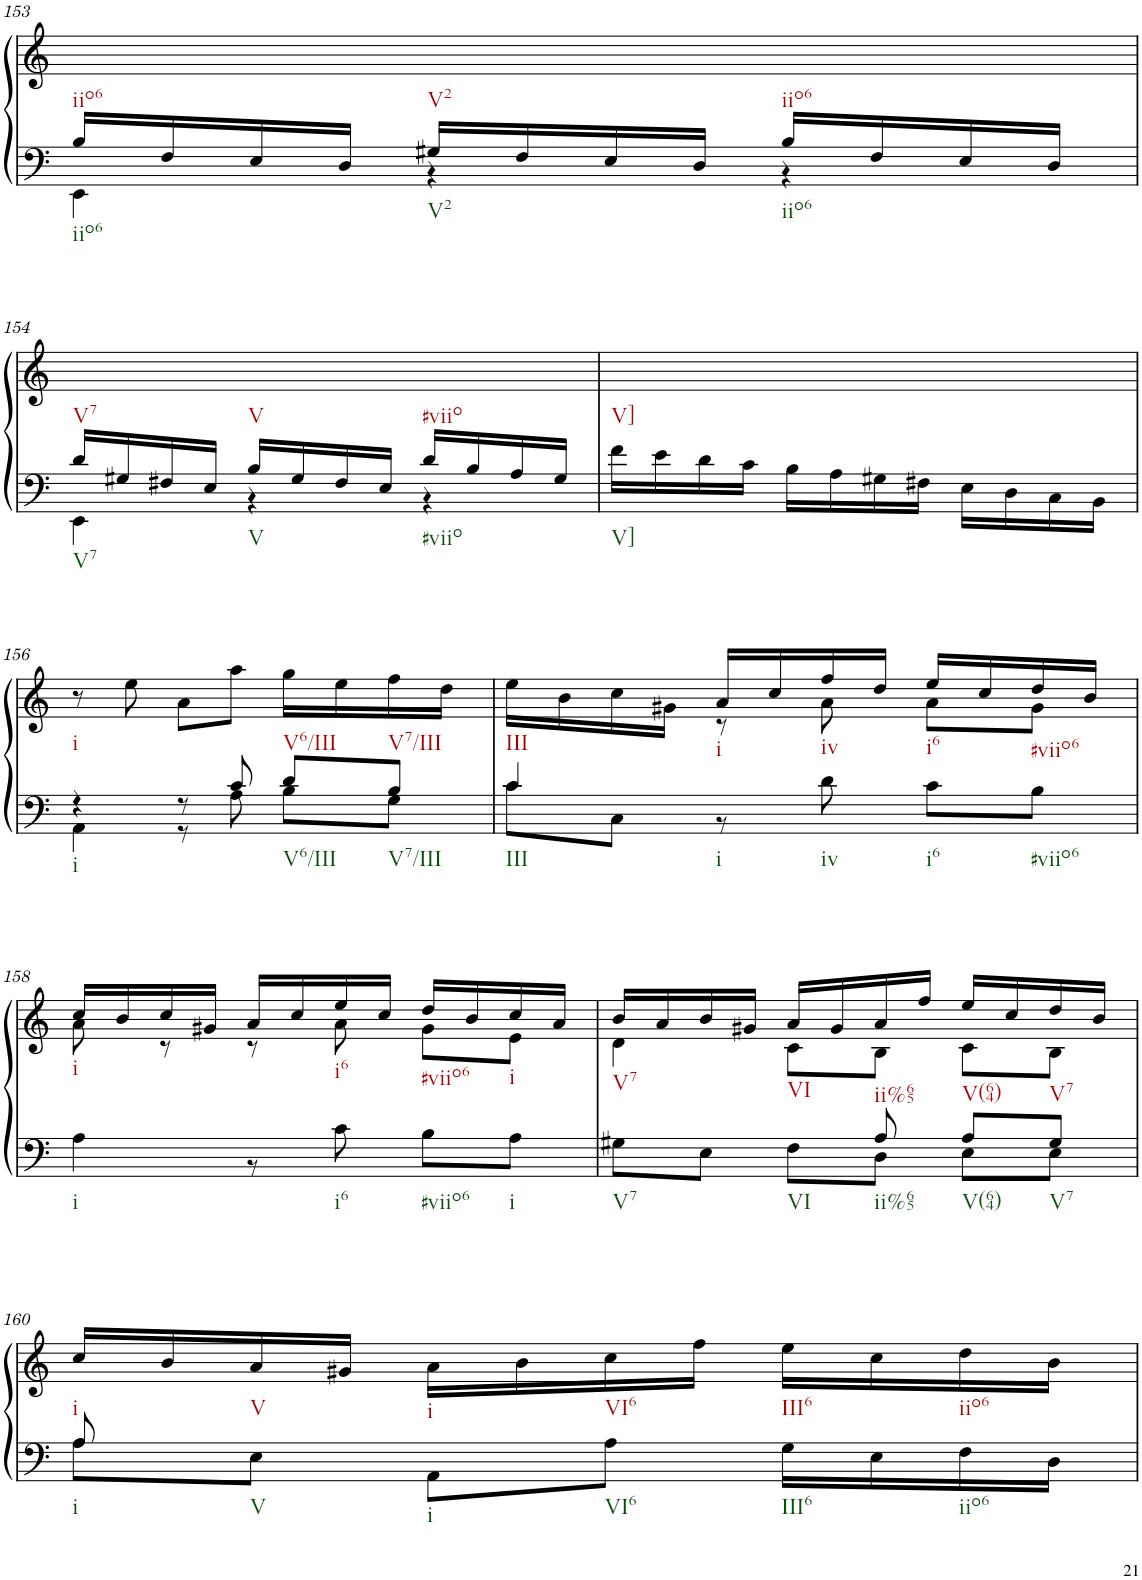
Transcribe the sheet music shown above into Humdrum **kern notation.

**kern	**kern
*part1	*part1
*staff2	*staff1
*I"Klavier linke Hand	*
!!LO:PB:g=z
*clefF4	*clefG2
*k[]	*k[]
*M3/4	*M3/4
=153	=153
*^	*
16B/LL	4EE\	2.ryy
16F/	.	.
16E/	.	.
16D/JJ	.	.
16G#X/LL	4r	.
16F/	.	.
16E/	.	.
16D/JJ	.	.
16B/LL	4r	.
16F/	.	.
16E/	.	.
16D/JJ	.	.
!!LO:LB:g=z
=154	=154	=154
16d/LL	4EE\	2.ryy
16G#X/	.	.
16F#X/	.	.
16E/JJ	.	.
16B/LL	4r	.
16G#/	.	.
16F#/	.	.
16E/JJ	.	.
16d/LL	4r	.
16B/	.	.
16A/	.	.
16G#/JJ	.	.
*v	*v	*
=155	=155
16f\LL	2.ryy
16e\	.
16d\	.
16c\JJ	.
16B\LL	.
16A\	.
16G#X\	.
16F#X\JJ	.
16E\LL	.
16D\	.
16C\	.
16BB\JJ	.
!!LO:LB:g=z
=156	=156
*^	*
4r	4AA\	8r
.	.	8ee\
8r	8r	8a\L
8c/	8A\	8aa\J
8d/L	8B\L	16gg\LL
.	.	16ee\
8B/J	8G\J	16ff\
.	.	16dd\JJ
=157	=157	=157
*	*	*^
4c/	8c\L	16ee\LL	4ryy
.	.	16b\	.
.	8C\J	16cc\	.
.	.	16g#X\JJ	.
2ryy	8r	16a/LL	8r
.	.	16cc/	.
.	8d\	16ff/	8a\
.	.	16dd/JJ	.
.	8c\L	16ee/LL	8a\L
.	.	16cc/	.
.	8B\J	16dd/	8g#\J
.	.	16b/JJ	.
!!LO:LB:g=z	!!
=158	=158	=158	=158
2.ryy	4A\	16cc/LL	8a\
.	.	16b/	.
.	.	16cc/	8r
.	.	16g#X/JJ	.
.	8r	16a/LL	8r
.	.	16cc/	.
.	8c\	16ee/	8a\
.	.	16cc/JJ	.
.	8B\L	16dd/LL	8g#\L
.	.	16b/	.
.	8A\J	16cc/	8e\J
.	.	16a/JJ	.
=159	=159	=159	=159
4ryy	8G#X\L	16b/LL	4d\
.	.	16a/	.
.	8E\J	16b/	.
.	.	16g#X/JJ	.
8ryy	8F\L	16a/LL	8c\L
.	.	16g#/	.
8A/	8D\J	16a/	8B\J
.	.	16ff/JJ	.
8A/L	8E\L	16ee/LL	8c\L
.	.	16cc/	.
8G#/J	8E\J	16dd/	8B\J
.	.	16b/JJ	.
*	*	*v	*v
!!LO:LB:g=z
=160	=160	=160
8A/	8A\L	16cc/LL
.	.	16b/
8ryy	8E\J	16a/
.	.	16g#X/JJ
2ryy	8AA\L	16a\LL
.	.	16b\
.	8A\J	16cc\
.	.	16ff\JJ
.	16G\LL	16ee\LL
.	16E\	16cc\
.	16F\	16dd\
.	16D\JJ	16b\JJ
*v	*v	*
=	=
*-	*-
